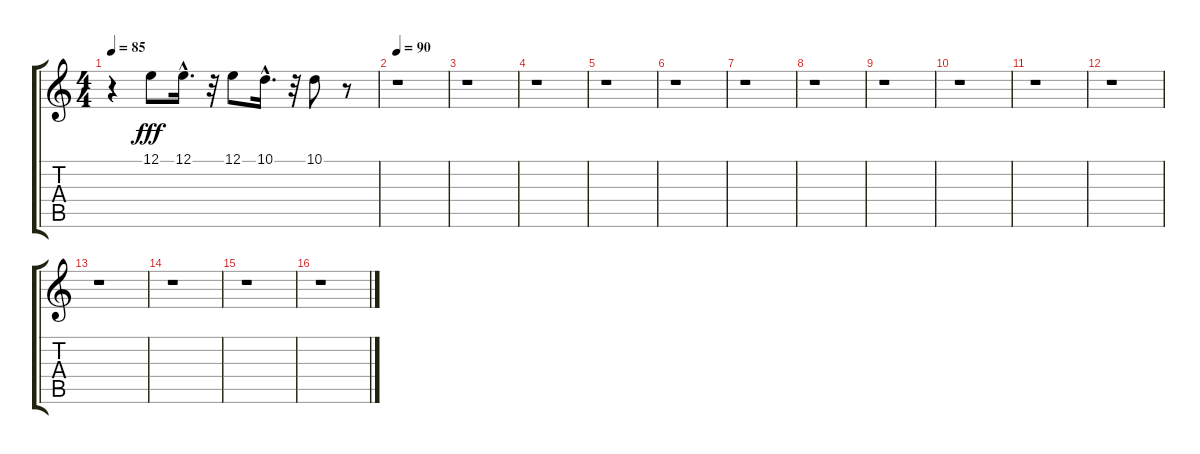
\track "" {instrument brightacousticpiano}
\staff {score tabs}
\tuning (E4 B3 G3 D3 A2 E2) {hide}
\ts (4 4)
\tempo 85
\clef g2
\ks c
r.4{dy f} 12.1.8{dy fff} 12.1{hac}.16{d} r.32 12.1.8 10.1{hac}.16{d} r.32 10.1.8 r.8 |
\tempo 90
r.1 |
r.1 |
r.1 |
r.1 |
r.1 |
r.1 |
r.1 |
r.1 |
r.1 |
r.1 |
r.1 |
r.1 |
r.1 |
r.1 |
r.1
